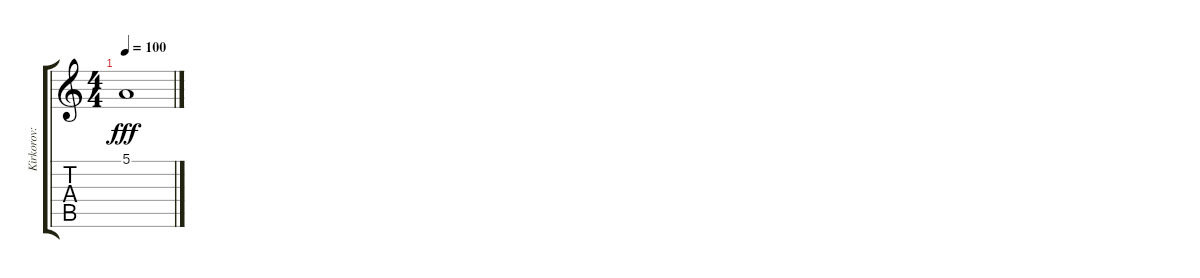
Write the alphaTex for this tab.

\track ("Kirkorov: vocal" "Kirkorov: ") {instrument acousticgrandpiano}
\staff {score tabs}
\tuning (E4 B3 G3 D3 A2 E2) {hide}
\ts (4 4)
\tempo 100
\clef g2
\ks c
5.1.1{dy fff}
